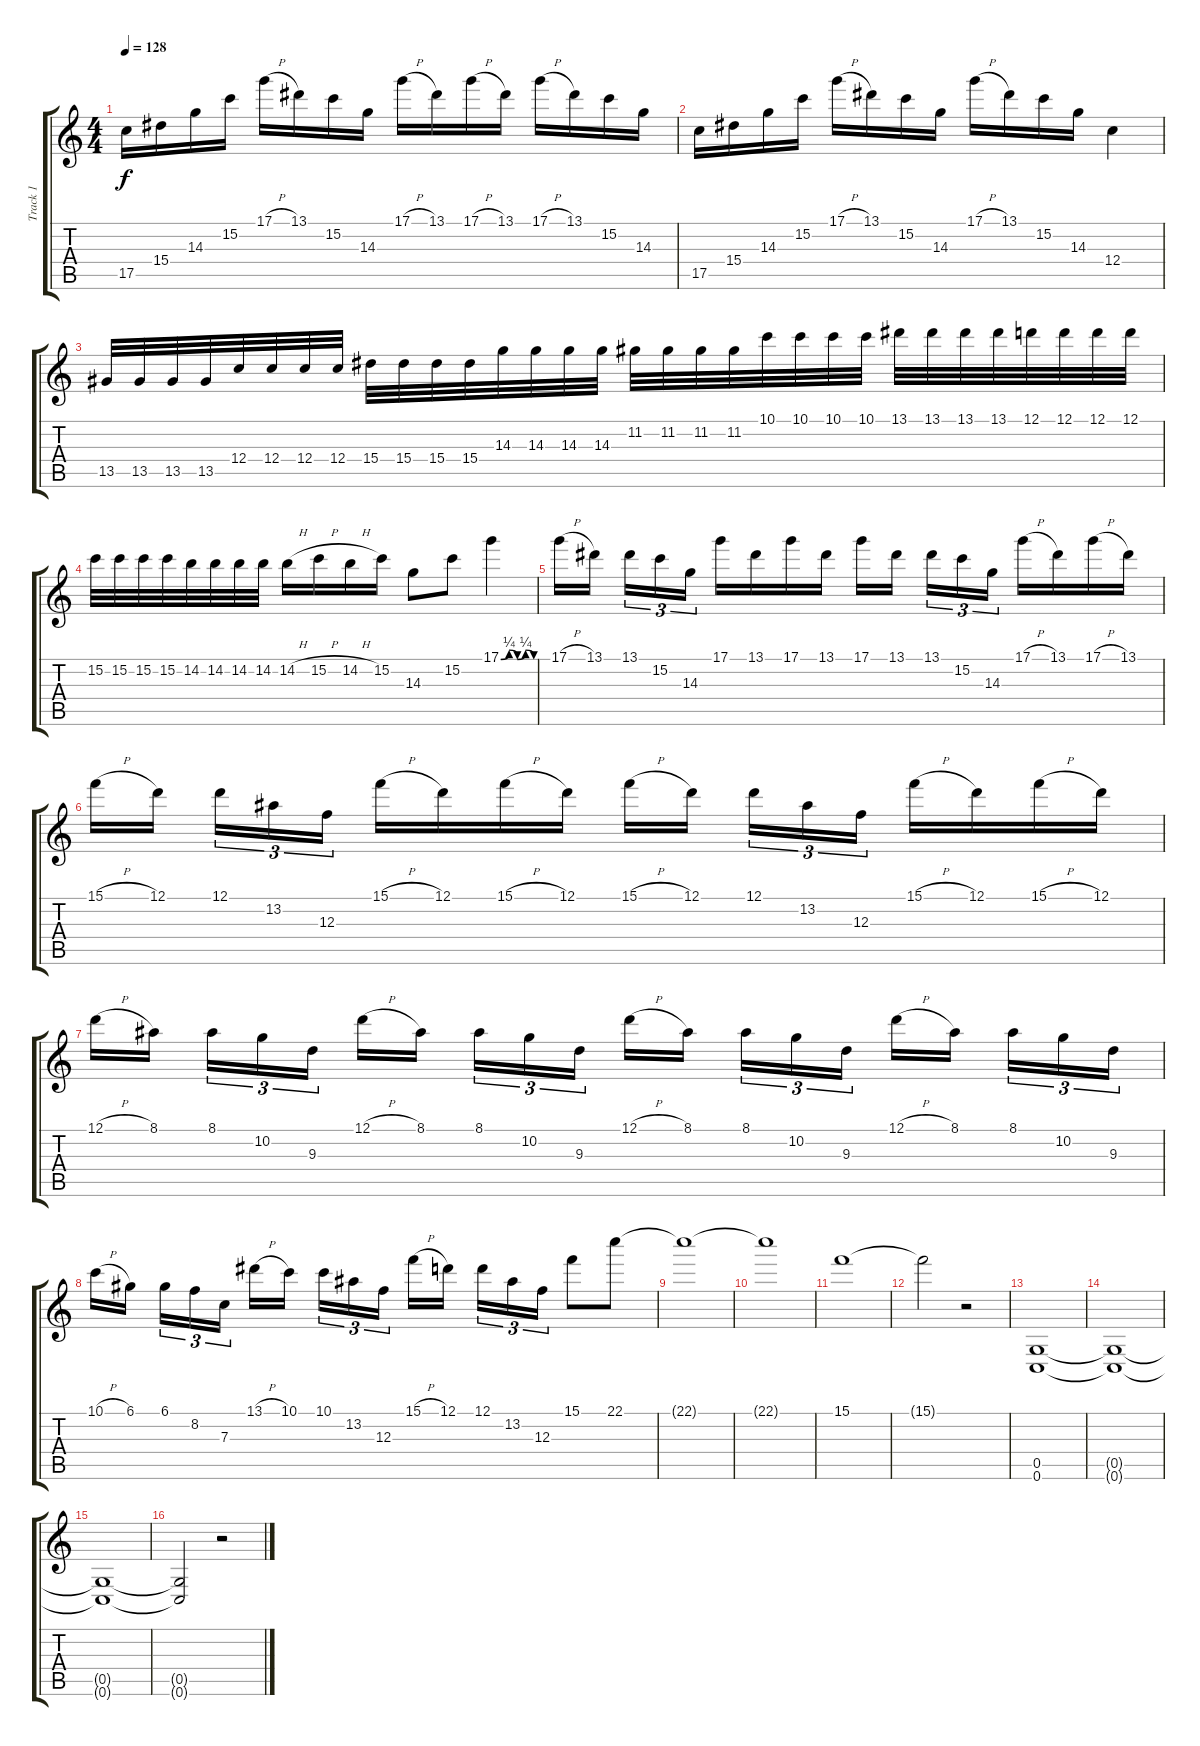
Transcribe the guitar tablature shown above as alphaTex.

\track ("Track 1" "Track 1") {instrument overdrivenguitar}
\staff {score tabs}
\tuning (D4 A3 F3 C3 G2 C2) {hide}
\ts (4 4)
\tempo 128
\clef g2
\ks c
17.5.16{dy f} 15.4.16 14.3.16 15.2.16 17.1{h}.16 13.1.16 15.2.16 14.3.16 17.1{h}.16 13.1.16 17.1{h}.16 13.1.16 17.1{h}.16 13.1.16 15.2.16 14.3.16 |
17.5.16 15.4.16 14.3.16 15.2.16 17.1{h}.16 13.1.16 15.2.16 14.3.16 17.1{h}.16 13.1.16 15.2.16 14.3.16 12.4.4 |
13.5.32 13.5.32 13.5.32 13.5.32 12.4.32 12.4.32 12.4.32 12.4.32 15.4.32 15.4.32 15.4.32 15.4.32 14.3.32 14.3.32 14.3.32 14.3.32 11.2.32 11.2.32 11.2.32 11.2.32 10.1.32 10.1.32 10.1.32 10.1.32 13.1.32 13.1.32 13.1.32 13.1.32 12.1.32 12.1.32 12.1.32 12.1.32 |
15.2.32 15.2.32 15.2.32 15.2.32 14.2.32 14.2.32 14.2.32 14.2.32 14.2{h}.16 15.2{h}.16 14.2{h}.16 15.2.16 14.3.8 15.2.8 17.1{be (custom 0 0 15 1 30 0 45 1 60 0)}.4 |
17.1{h}.16 13.1.16{beam splitsecondary} 13.1.16{tu (3 2)} 15.2.16{tu (3 2)} 14.3.16{tu (3 2)} 17.1.16 13.1.16 17.1.16 13.1.16 17.1.16 13.1.16{beam splitsecondary} 13.1.16{tu (3 2)} 15.2.16{tu (3 2)} 14.3.16{tu (3 2)} 17.1{h}.16 13.1.16 17.1{h}.16 13.1.16 |
15.1{h}.16 12.1.16{beam splitsecondary} 12.1.16{tu (3 2)} 13.2.16{tu (3 2)} 12.3.16{tu (3 2)} 15.1{h}.16 12.1.16 15.1{h}.16 12.1.16 15.1{h}.16 12.1.16{beam splitsecondary} 12.1.16{tu (3 2)} 13.2.16{tu (3 2)} 12.3.16{tu (3 2)} 15.1{h}.16 12.1.16 15.1{h}.16 12.1.16 |
12.1{h}.16 8.1.16{beam splitsecondary} 8.1.16{tu (3 2)} 10.2.16{tu (3 2)} 9.3.16{tu (3 2)} 12.1{h}.16 8.1.16{beam splitsecondary} 8.1.16{tu (3 2)} 10.2.16{tu (3 2)} 9.3.16{tu (3 2)} 12.1{h}.16 8.1.16{beam splitsecondary} 8.1.16{tu (3 2)} 10.2.16{tu (3 2)} 9.3.16{tu (3 2)} 12.1{h}.16 8.1.16{beam splitsecondary} 8.1.16{tu (3 2)} 10.2.16{tu (3 2)} 9.3.16{tu (3 2)} |
10.1{h}.16 6.1.16{beam splitsecondary} 6.1.16{tu (3 2)} 8.2.16{tu (3 2)} 7.3.16{tu (3 2)} 13.1{h}.16 10.1.16{beam splitsecondary} 10.1.16{tu (3 2)} 13.2.16{tu (3 2)} 12.3.16{tu (3 2)} 15.1{h}.16 12.1.16{beam splitsecondary} 12.1.16{tu (3 2)} 13.2.16{tu (3 2)} 12.3.16{tu (3 2)} 15.1.8 22.1.8 |
22.1{t}.1 |
22.1{t}.1 |
15.1.1 |
15.1{t}.2 r.2 |
(0.5 0.6).1 |
(0.5{t} 0.6{t}).1 |
(0.5{t} 0.6{t}).1 |
(0.5{t} 0.6{t}).2 r.2
